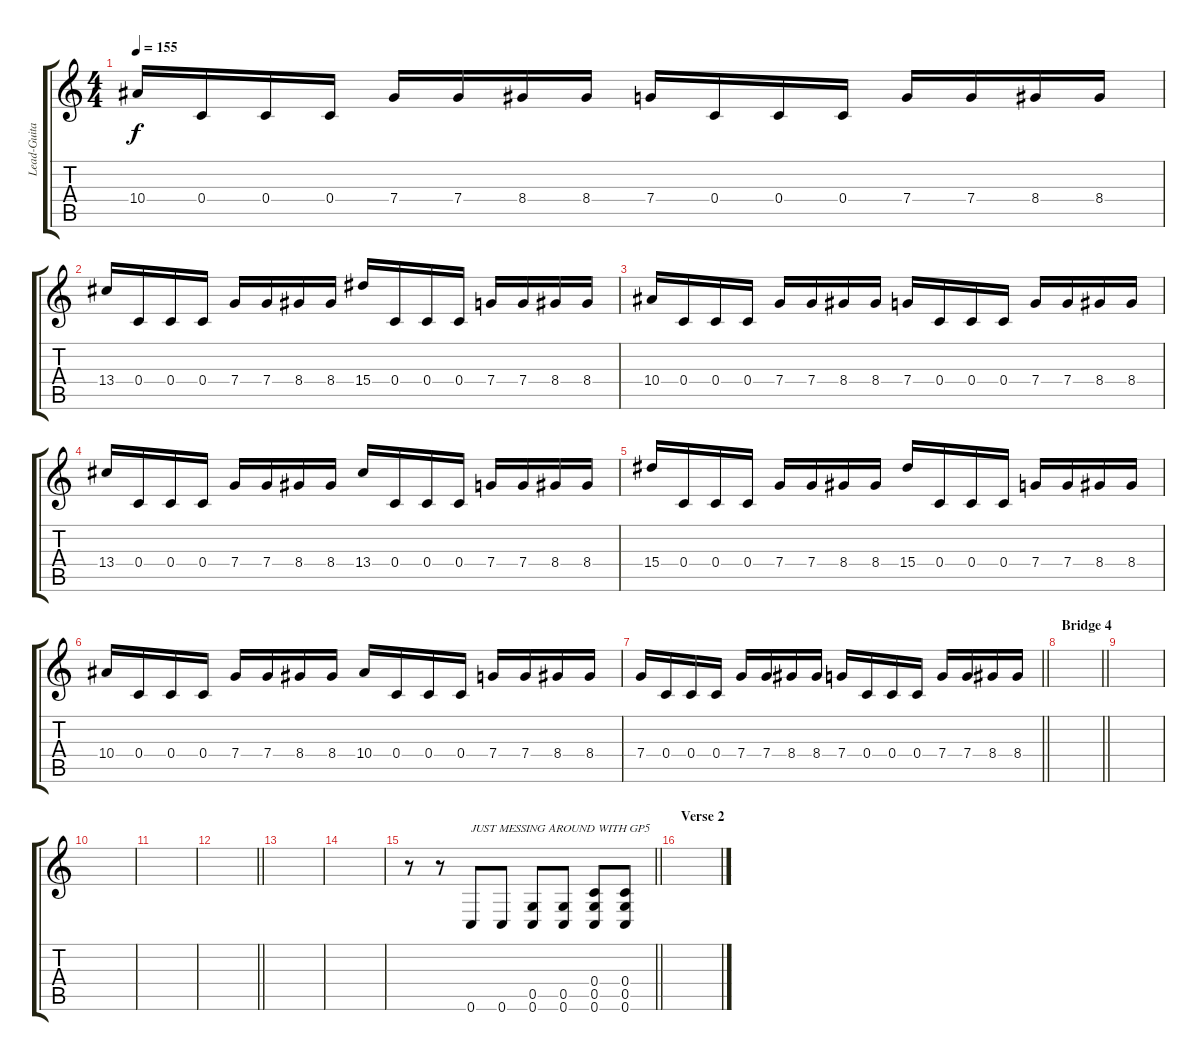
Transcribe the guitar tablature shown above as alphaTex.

\track ("Lead-Guitar" "Lead-Guita") {instrument distortionguitar}
\staff {score tabs}
\tuning (D4 A3 F3 C3 G2 C2) {hide}
\ts (4 4)
\tempo 155
\clef g2
\ks c
10.4.16{dy f} 0.4.16 0.4.16 0.4.16 7.4.16 7.4.16 8.4.16 8.4.16 7.4.16 0.4.16 0.4.16 0.4.16 7.4.16 7.4.16 8.4.16 8.4.16 |
13.4.16 0.4.16 0.4.16 0.4.16 7.4.16 7.4.16 8.4.16 8.4.16 15.4.16 0.4.16 0.4.16 0.4.16 7.4.16 7.4.16 8.4.16 8.4.16 |
10.4.16 0.4.16 0.4.16 0.4.16 7.4.16 7.4.16 8.4.16 8.4.16 7.4.16 0.4.16 0.4.16 0.4.16 7.4.16 7.4.16 8.4.16 8.4.16 |
13.4.16 0.4.16 0.4.16 0.4.16 7.4.16 7.4.16 8.4.16 8.4.16 13.4.16 0.4.16 0.4.16 0.4.16 7.4.16 7.4.16 8.4.16 8.4.16 |
15.4.16 0.4.16 0.4.16 0.4.16 7.4.16 7.4.16 8.4.16 8.4.16 15.4.16 0.4.16 0.4.16 0.4.16 7.4.16 7.4.16 8.4.16 8.4.16 |
10.4.16 0.4.16 0.4.16 0.4.16 7.4.16 7.4.16 8.4.16 8.4.16 10.4.16 0.4.16 0.4.16 0.4.16 7.4.16 7.4.16 8.4.16 8.4.16 |
\barLineRight lightlight
7.4.16 0.4.16 0.4.16 0.4.16 7.4.16 7.4.16 8.4.16 8.4.16 7.4.16 0.4.16 0.4.16 0.4.16 7.4.16 7.4.16 8.4.16 8.4.16 |
\section ("" "Bridge 4")
\barLineRight lightlight
|
|
|
|
\barLineRight lightlight
|
|
|
\barLineRight lightlight
r.8 r.8 0.6.8{txt "JUST MESSING AROUND WITH GP5" volume 14 instrument pad7halo} 0.6.8 (0.5 0.6).8 (0.5 0.6).8 (0.4 0.5 0.6).8 (0.4 0.5 0.6).8 |
\section ("" "Verse 2")
